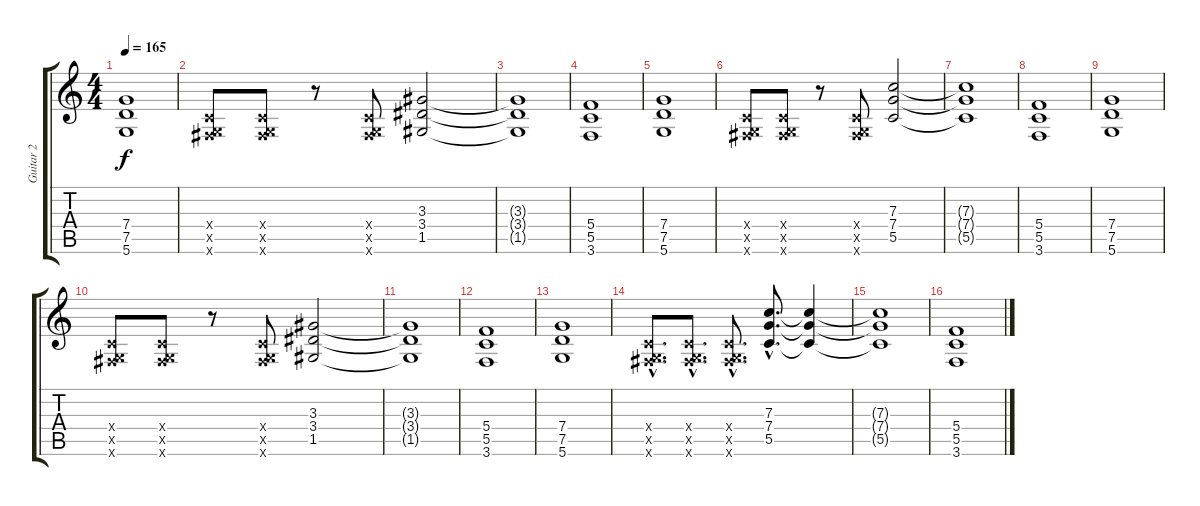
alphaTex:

\track ("Guitar 2" "Guitar 2") {instrument distortionguitar}
\staff {score tabs}
\tuning (D4 A3 F3 C3 G2 D2) {hide}
\ts (4 4)
\tempo 165
\clef g2
\ks c
(7.4 7.5 5.6).1{dy f} |
(0.4{x} 0.5{x} 4.6{x}).8 (0.4{x} 0.5{x} 4.6{x}).8 r.8 (0.4{x} 0.5{x} 4.6{x}).8 (3.3 3.4 1.5).2 |
(3.3{t} 3.4{t} 1.5{t}).1 |
(5.4 5.5 3.6).1 |
(7.4 7.5 5.6).1 |
(0.4{x} 0.5{x} 4.6{x}).8 (0.4{x} 0.5{x} 4.6{x}).8 r.8 (0.4{x} 0.5{x} 4.6{x}).8 (7.3 7.4 5.5).2 |
(7.3{t} 7.4{t} 5.5{t}).1 |
(5.4 5.5 3.6).1 |
(7.4 7.5 5.6).1 |
(0.4{x} 0.5{x} 4.6{x}).8 (0.4{x} 0.5{x} 4.6{x}).8 r.8 (0.4{x} 0.5{x} 4.6{x}).8 (3.3 3.4 1.5).2 |
(3.3{t} 3.4{t} 1.5{t}).1 |
(5.4 5.5 3.6).1 |
(7.4 7.5 5.6).1 |
(0.4{hac x} 0.5{hac x} 4.6{hac x}).8{d} (0.4{hac x} 0.5{hac x} 4.6{hac x}).8{d} (0.4{hac x} 0.5{hac x} 4.6{hac x}).8{d} (7.3{hac} 7.4{hac} 5.5{hac}).8{d} (7.3{t} 7.4{t} 5.5{t}).4 |
(7.3{t} 7.4{t} 5.5{t}).1 |
(5.4 5.5 3.6).1
